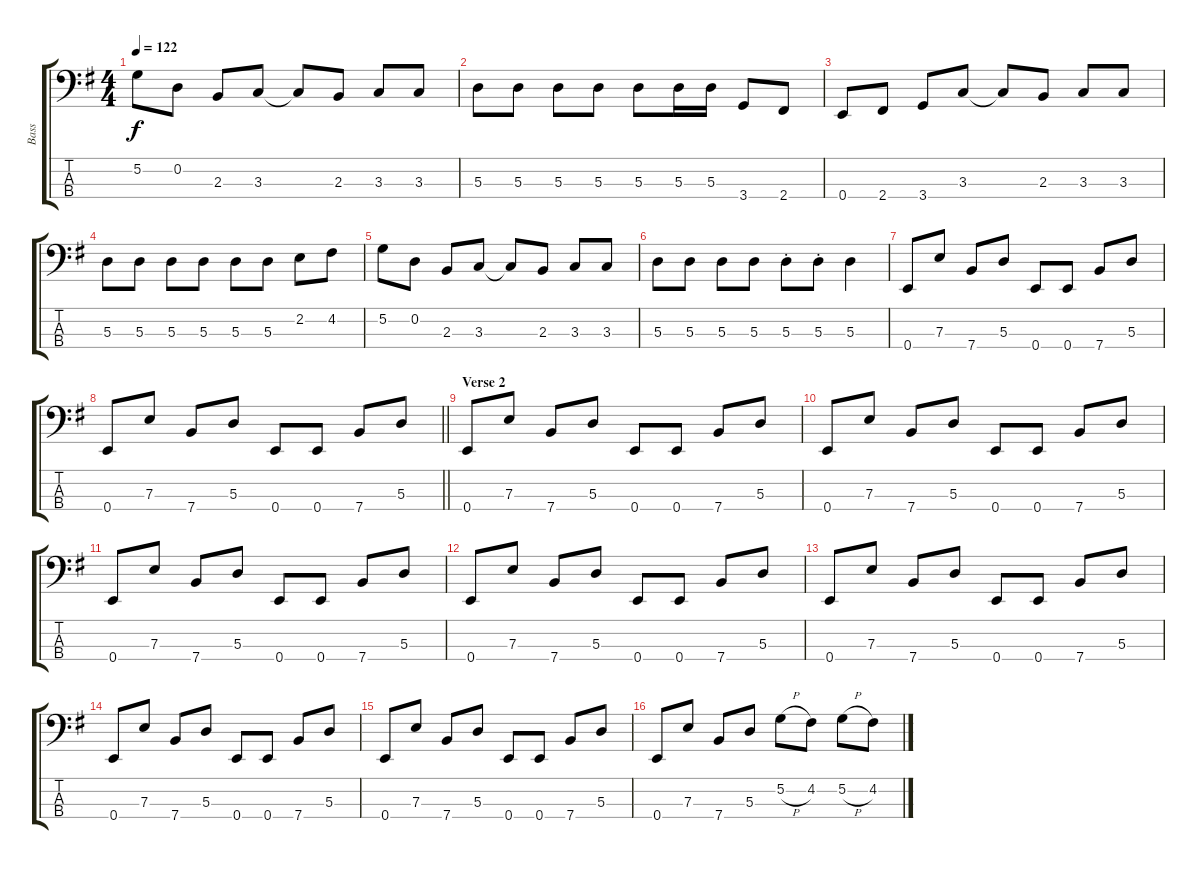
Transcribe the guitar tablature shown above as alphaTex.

\track ("Bass" "Bass") {instrument electricbasspick}
\staff {score tabs}
\tuning (G2 D2 A1 E1) {hide}
\ts (4 4)
\tempo 122
\clef f4
\ks eminor
5.2.8{dy f} 0.2.8 2.3.8 3.3.8 3.3{t}.8 2.3.8 3.3.8 3.3.8 |
5.3.8 5.3.8 5.3.8 5.3.8 5.3.8 5.3.16 5.3.16 3.4.8 2.4.8 |
0.4.8 2.4.8 3.4.8 3.3.8 3.3{t}.8 2.3.8 3.3.8 3.3.8 |
5.3.8 5.3.8 5.3.8 5.3.8 5.3.8 5.3.8 2.2.8 4.2.8 |
5.2.8 0.2.8 2.3.8 3.3.8 3.3{t}.8 2.3.8 3.3.8 3.3.8 |
5.3.8 5.3.8 5.3.8 5.3.8 5.3{st}.8 5.3{st}.8 5.3.4 |
0.4.8 7.3.8 7.4.8 5.3.8 0.4.8 0.4.8 7.4.8 5.3.8 |
\barLineRight lightlight
0.4.8 7.3.8 7.4.8 5.3.8 0.4.8 0.4.8 7.4.8 5.3.8 |
\section ("" "Verse 2")
0.4.8 7.3.8 7.4.8 5.3.8 0.4.8 0.4.8 7.4.8 5.3.8 |
0.4.8 7.3.8 7.4.8 5.3.8 0.4.8 0.4.8 7.4.8 5.3.8 |
0.4.8 7.3.8 7.4.8 5.3.8 0.4.8 0.4.8 7.4.8 5.3.8 |
0.4.8 7.3.8 7.4.8 5.3.8 0.4.8 0.4.8 7.4.8 5.3.8 |
0.4.8 7.3.8 7.4.8 5.3.8 0.4.8 0.4.8 7.4.8 5.3.8 |
0.4.8 7.3.8 7.4.8 5.3.8 0.4.8 0.4.8 7.4.8 5.3.8 |
0.4.8 7.3.8 7.4.8 5.3.8 0.4.8 0.4.8 7.4.8 5.3.8 |
0.4.8 7.3.8 7.4.8 5.3.8 5.2{h}.8 4.2.8 5.2{h}.8 4.2.8
